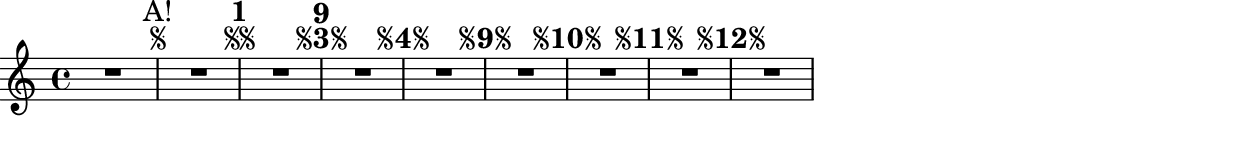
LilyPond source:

%% Generated by lilypond-book
%% Options: [exampleindent=10.16\mm,indent=0\mm,line-width=160\mm,paper-height=845.047\pt,paper-width=597.508\pt,papersize='(cons (* 597.508 pt) (* 845.047 pt))]
\include "lilypond-book-preamble.ly"


% ****************************************************************
% Start cut-&-pastable-section
% ****************************************************************

#(ly:set-option 'eps-box-padding 3.000000)



\paper {
  #(set-paper-size '(cons (* 597.508 pt) (* 845.047 pt)))
  indent = 0\mm
  line-width = 160\mm
  % offset the left padding, also add 1mm as lilypond creates cropped
  % images with a little space on the right
  line-width = #(- line-width (* mm  3.000000) (* mm 1))
}

\layout {
  
}




% ****************************************************************
% ly snippet:
% ****************************************************************
\sourcefilename "/lilypond-2.25.15/input/regression/mark-tracking-conflict-default-segno-mark.ly"
\sourcefileline 0
\version "2.23.6"
#(ly:set-option 'warning-as-error #t)

\header {
  texidoc = "LilyPond issues warnings when @code{\\segnoMark
\\default} conflicts with certain other simultaneous marks, and
engraves only the first.

Segno marks 1 to@tie{}3 should appear with various rehearsal marks.
Segno mark 4 and then 9 to@tie{}12 should appear alone."
}

\layout {
  \context {
    \Score
    rehearsalMarkFormatter = #format-mark-numbers
  }
}

\parallelMusic upper,lower {
  R1 \segnoMark \default |
  R1 \mark "A!" |
  %% no warning

  R1 \segnoMark \default |
  R1 \mark \default |
  %% no warning

  R1 \segnoMark \default |
  R1 \mark 9 |
  %% no warning

  R1 \segnoMark \default |
  R1 \segnoMark \default |
  %% no warning

  R1 \segnoMark \default |
  R1 \segnoMark 9 |
  %% no warning

  R1 \segnoMark \default |
  R1 \codaMark \default |
  #(ly:expect-warning (ly:translate-cpp-warning-scheme
                       "conflict with event: `%s'") "segno-mark-event")
  #(ly:expect-warning (ly:translate-cpp-warning-scheme
                       "discarding event: `%s'") "coda-mark-event")

  R1 \segnoMark \default |
  R1 \codaMark 2 |
  #(ly:expect-warning (ly:translate-cpp-warning-scheme
                       "conflict with event: `%s'") "segno-mark-event")
  #(ly:expect-warning (ly:translate-cpp-warning-scheme
                       "discarding event: `%s'") "coda-mark-event")

  R1 \segnoMark \default |
  R1 \sectionLabel "Coda" |
  #(ly:expect-warning (ly:translate-cpp-warning-scheme
                       "conflict with event: `%s'") "segno-mark-event")
  #(ly:expect-warning (ly:translate-cpp-warning-scheme
                       "discarding event: `%s'") "section-label-event")

  R1 |
  R1 |
}

\new Staff <<
  \new Voice \upper
  \new Voice \lower
>>



% ****************************************************************
% end ly snippet
% ****************************************************************
